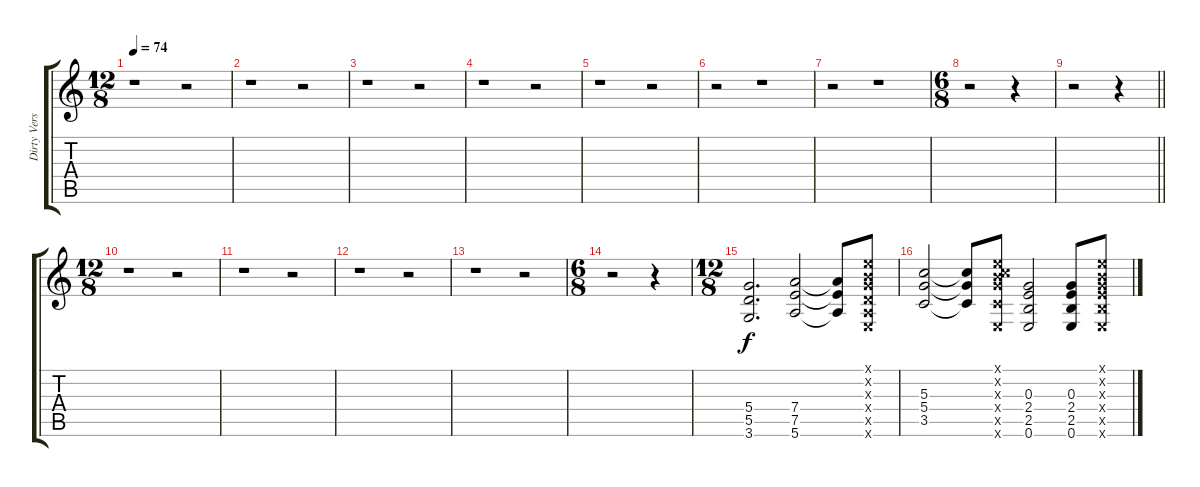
\track ("Dirty Verse" "Dirty Vers") {instrument distortionguitar}
\staff {score tabs}
\tuning (E4 B3 G3 D3 A2 E2) {hide}
\ts (12 8)
\tempo 74
\clef g2
\ks c
r.1{dy mf} r.2 |
r.1 r.2 |
r.1 r.2 |
r.1 r.2 |
r.1 r.2 |
r.2 r.1 |
r.2 r.1 |
\ts (6 8)
r.2 r.4 |
\barLineRight lightlight
r.2 r.4 |
\ts (12 8)
r.1 r.2 |
r.1 r.2 |
r.1 r.2 |
r.1 r.2 |
\ts (6 8)
r.2 r.4 |
\ts (12 8)
(5.4 5.5 3.6).2{d dy f} (7.4 7.5 5.6).2 (7.4{t} 7.5{t} 5.6{t}).8 (0.1{x} 0.2{x} 0.3{x} 0.4{x} 0.5{x} 0.6{x}).8 |
(5.3 5.4 3.5).2 (5.3{t} 5.4{t} 3.5{t}).8 (0.1{x} 0.2{x} 5.3{x} 5.4{x} 3.5{x} 0.6{x}).8 (0.3 2.4 2.5 0.6).2 (0.3 2.4 2.5 0.6).8 (0.1{x} 0.2{x} 0.3{x} 2.4{x} 2.5{x} 0.6{x}).8
